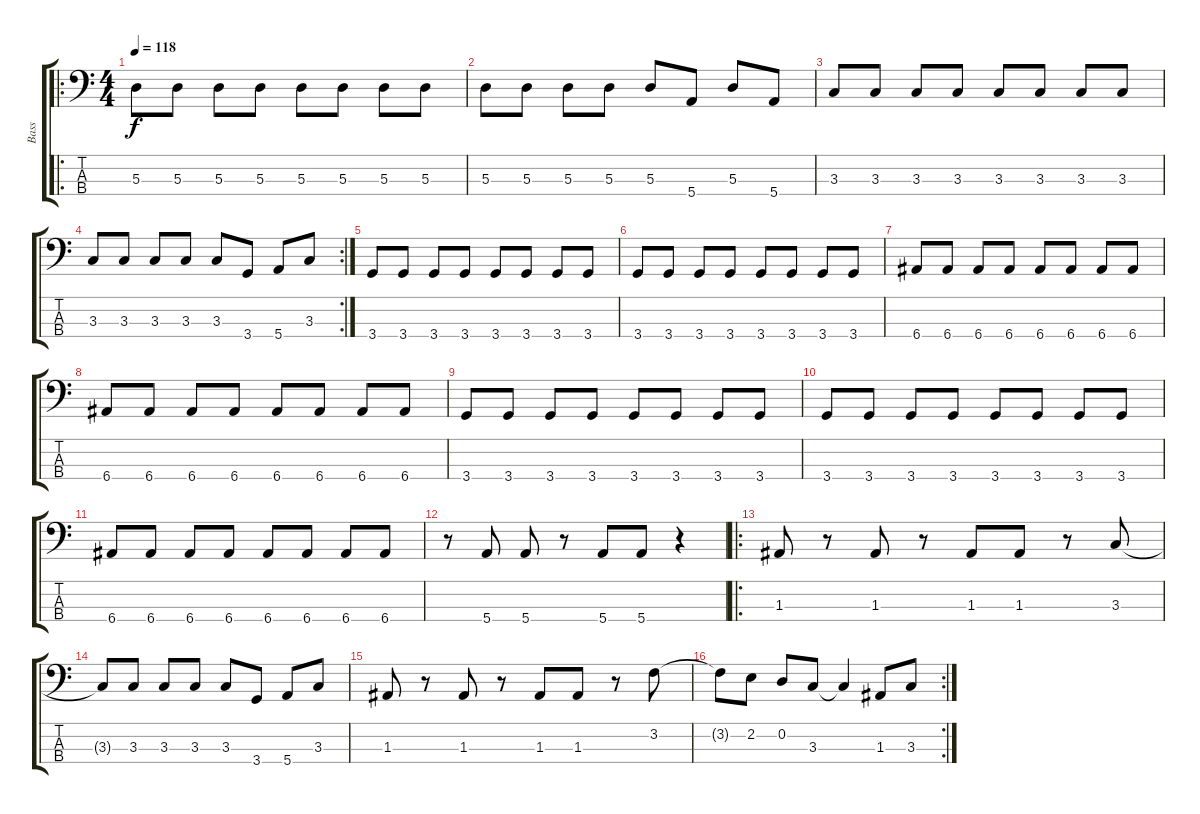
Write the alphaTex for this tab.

\track ("Bass" "Bass") {instrument acousticbass}
\staff {score tabs}
\tuning (G2 D2 A1 E1) {hide}
\ro
\ts (4 4)
\tempo 118
\clef f4
\ks c
5.3.8{dy f} 5.3.8 5.3.8 5.3.8 5.3.8 5.3.8 5.3.8 5.3.8 |
5.3.8 5.3.8 5.3.8 5.3.8 5.3.8 5.4.8 5.3.8 5.4.8 |
3.3.8 3.3.8 3.3.8 3.3.8 3.3.8 3.3.8 3.3.8 3.3.8 |
\rc 2
3.3.8 3.3.8 3.3.8 3.3.8 3.3.8 3.4.8 5.4.8 3.3.8 |
3.4.8 3.4.8 3.4.8 3.4.8 3.4.8 3.4.8 3.4.8 3.4.8 |
3.4.8 3.4.8 3.4.8 3.4.8 3.4.8 3.4.8 3.4.8 3.4.8 |
6.4.8 6.4.8 6.4.8 6.4.8 6.4.8 6.4.8 6.4.8 6.4.8 |
6.4.8 6.4.8 6.4.8 6.4.8 6.4.8 6.4.8 6.4.8 6.4.8 |
3.4.8 3.4.8 3.4.8 3.4.8 3.4.8 3.4.8 3.4.8 3.4.8 |
3.4.8 3.4.8 3.4.8 3.4.8 3.4.8 3.4.8 3.4.8 3.4.8 |
6.4.8 6.4.8 6.4.8 6.4.8 6.4.8 6.4.8 6.4.8 6.4.8 |
r.8 5.4.8 5.4.8 r.8 5.4.8 5.4.8 r.4 |
\ro
1.3.8 r.8 1.3.8 r.8 1.3.8 1.3.8 r.8 3.3.8 |
3.3{t}.8 3.3.8 3.3.8 3.3.8 3.3.8 3.4.8 5.4.8 3.3.8 |
1.3.8 r.8 1.3.8 r.8 1.3.8 1.3.8 r.8 3.2.8 |
\rc 2
3.2{t}.8 2.2.8 0.2.8 3.3.8 3.3{t}.4 1.3.8 3.3.8
